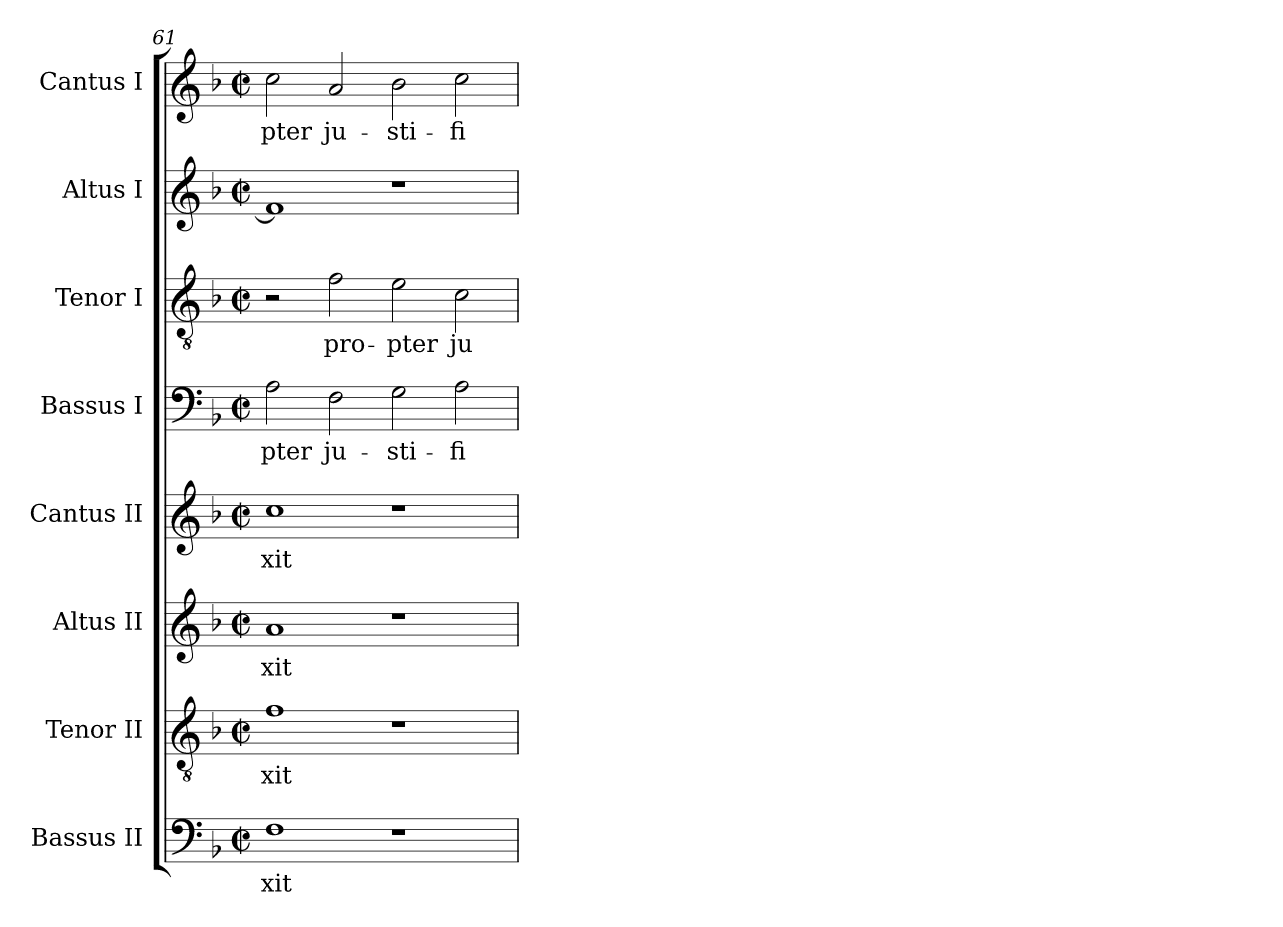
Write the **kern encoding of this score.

**kern	**text	**kern	**text	**kern	**text	**kern	**text	**kern	**text	**kern	**text	**kern	**kern	**text
*part8	*part8	*part7	*part7	*part6	*part6	*part5	*part5	*part4	*part4	*part3	*part3	*part2	*part1	*part1
*staff8	*staff8	*staff7	*staff7	*staff6	*staff6	*staff5	*staff5	*staff4	*staff4	*staff3	*staff3	*staff2	*staff1	*staff1
*I"Bassus II	*	*I"Tenor II	*	*I"Altus II	*	*I"Cantus II	*	*I"Bassus I	*	*I"Tenor I	*	*I"Altus I	*I"Cantus I	*
*clefF4	*	*clefGv2	*	*clefG2	*	*clefG2	*	*clefF4	*	*clefGv2	*	*clefG2	*clefG2	*
*k[b-]	*	*k[b-]	*	*k[b-]	*	*k[b-]	*	*k[b-]	*	*k[b-]	*	*k[b-]	*k[b-]	*
*F:	*	*F:	*	*F:	*	*F:	*	*F:	*	*F:	*	*F:	*F:	*
*M2/2	*	*M2/2	*	*M2/2	*	*M2/2	*	*M2/2	*	*M2/2	*	*M2/2	*M2/2	*
*met(c|)	*	*met(c|)	*	*met(c|)	*	*met(c|)	*	*met(c|)	*	*met(c|)	*	*met(c|)	*met(c|)	*
=61	=61	=61	=61	=61	=61	=61	=61	=61	=61	=61	=61	=61	=61	=61
!	!LO:LY:b:cj	!	!LO:LY:b:cj	!	!LO:LY:b:cj	!	!LO:LY:b:cj	!	!LO:LY:b:cj	!	!	!	!	!LO:LY:b:cj
1F	xit	1f	xit	1a	xit	1cc	xit	2A\	-pter	2r	.	1f]	2cc\	-pter
!	!	!	!	!	!	!	!	!	!LO:LY:b:cj	!	!LO:LY:b:cj	!	!	!LO:LY:b:cj
.	.	.	.	.	.	.	.	2F\	ju-	2f\	pro-	.	2a/	ju-
!	!	!	!	!	!	!	!	!	!LO:LY:b:cj	!	!LO:LY:b:cj	!	!	!LO:LY:b:cj
1r	.	1r	.	1r	.	1r	.	2G\	-sti-	2e\	-pter	1r	2b-\	-sti-
!	!	!	!	!	!	!	!	!	!LO:LY:b:cj	!	!LO:LY:b:cj	!	!	!LO:LY:b:cj
.	.	.	.	.	.	.	.	2A\	-fi-	2c\	ju-	.	2cc\	-fi-
=	=	=	=	=	=	=	=	=	=	=	=	=	=	=
*-	*-	*-	*-	*-	*-	*-	*-	*-	*-	*-	*-	*-	*-	*-
